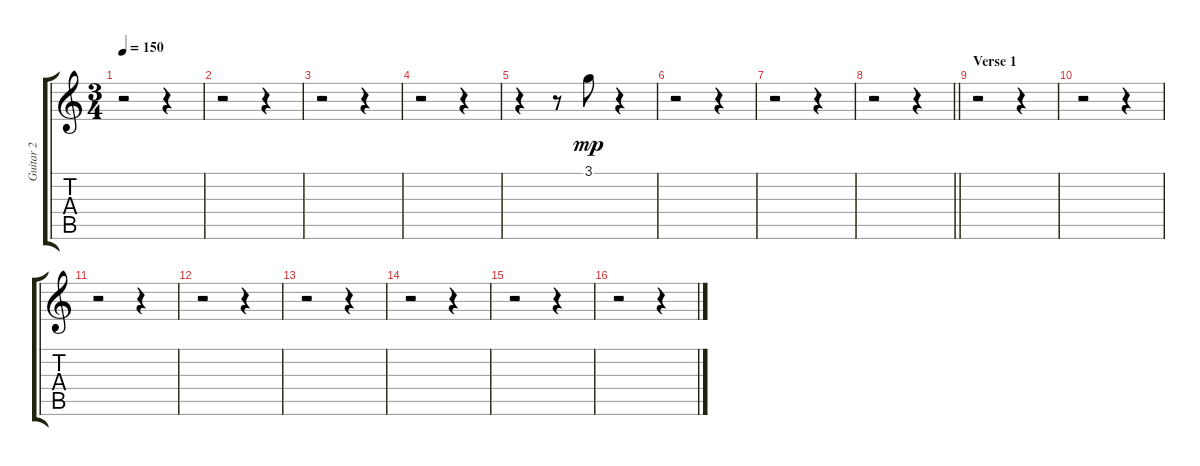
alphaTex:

\track ("Guitar 2" "Guitar 2") {instrument acousticguitarsteel}
\staff {score tabs}
\tuning (E4 B3 G3 D3 A2 E2) {hide}
\ts (3 4)
\tempo 150
\clef g2
\ks c
r.2{dy mp instrument acousticguitarsteel} r.4 |
r.2 r.4 |
r.2 r.4 |
r.2 r.4 |
r.4 r.8 3.1.8 r.4 |
r.2 r.4 |
r.2 r.4 |
\barLineRight lightlight
r.2 r.4 |
\section ("" "Verse 1")
r.2 r.4 |
r.2 r.4 |
r.2 r.4 |
r.2 r.4 |
r.2 r.4 |
r.2 r.4 |
r.2 r.4 |
r.2 r.4
